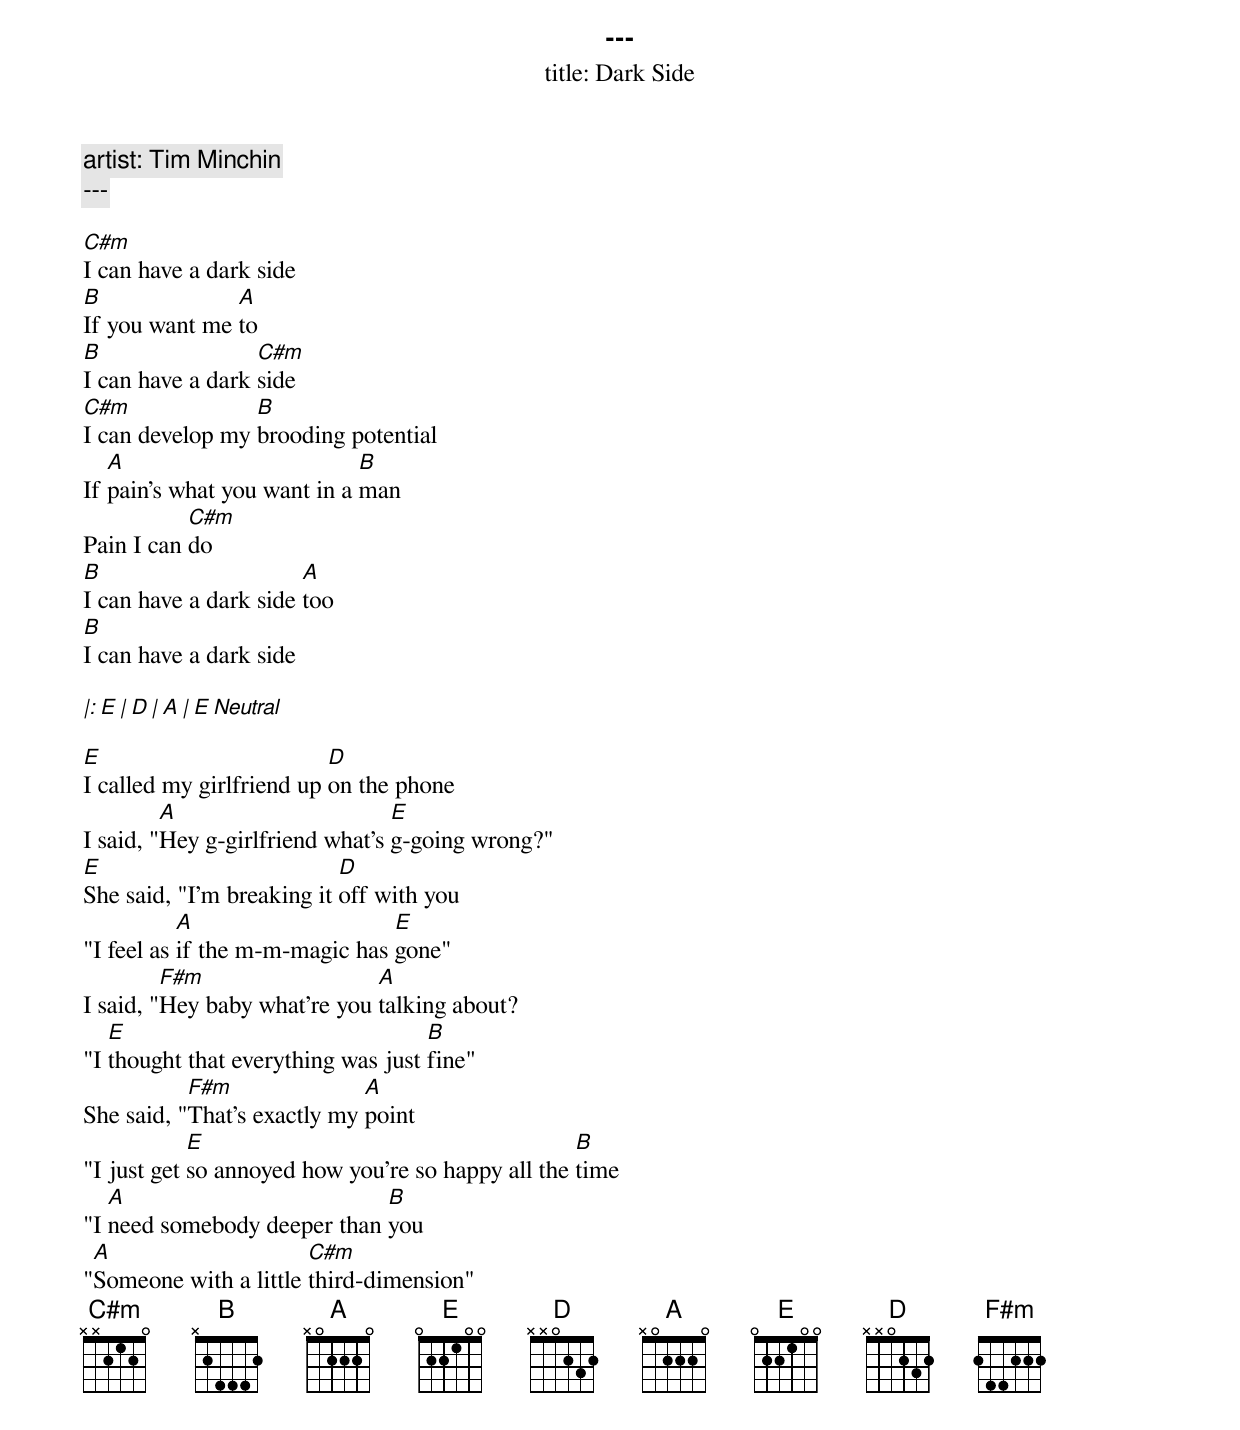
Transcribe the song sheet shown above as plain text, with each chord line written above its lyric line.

---
title: Dark Side
artist: Tim Minchin
---

C#m
I can have a dark side
B              A
If you want me to
B                 C#m
I can have a dark side
C#m              B
I can develop my brooding potential
   A                         B
If pain's what you want in a man
           C#m
Pain I can do
B                      A
I can have a dark side too
B
I can have a dark side

|: Emaj | Dmaj | Amaj | Emaj Neutral

E                         D
I called my girlfriend up on the phone
         A                       E
I said, "Hey g-girlfriend what's g-going wrong?"
E                          D
She said, "I'm breaking it off with you
           A                    E
"I feel as if the m-m-magic has gone"
         F#m                  A
I said, "Hey baby what're you talking about?
   E                                B
"I thought that everything was just fine"
           F#m               A
She said, "That's exactly my point
            E                                      B
"I just get so annoyed how you're so happy all the time
   A                         B
"I need somebody deeper than you
 A                     C#m
"Someone with a little third-dimension"
